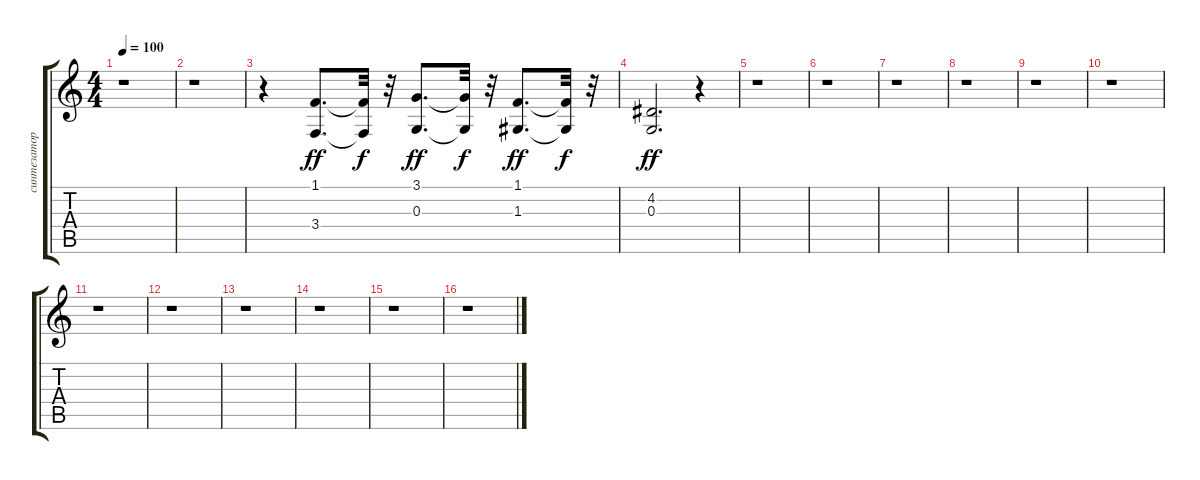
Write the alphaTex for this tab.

\track ("синтезатор" "синтезатор") {instrument voiceoohs}
\staff {score tabs}
\tuning (E4 B3 G3 D3 A2 E2) {hide}
\ts (4 4)
\tempo 100
\clef g2
\ks c
r.1{dy f} |
r.1 |
r.4 (1.1 3.4).8{d dy ff} (1.1{t} 3.4{t}).32{dy f} r.32 (3.1 0.3).8{d dy ff} (3.1{t} 0.3{t}).32{dy f} r.32 (1.1 1.3).8{d dy ff} (1.1{t} 1.3{t}).32{dy f} r.32 |
(4.2 0.3).2{d dy ff} r.4 |
r.1 |
r.1 |
r.1 |
r.1 |
r.1 |
r.1 |
r.1 |
r.1 |
r.1 |
r.1 |
r.1 |
r.1
